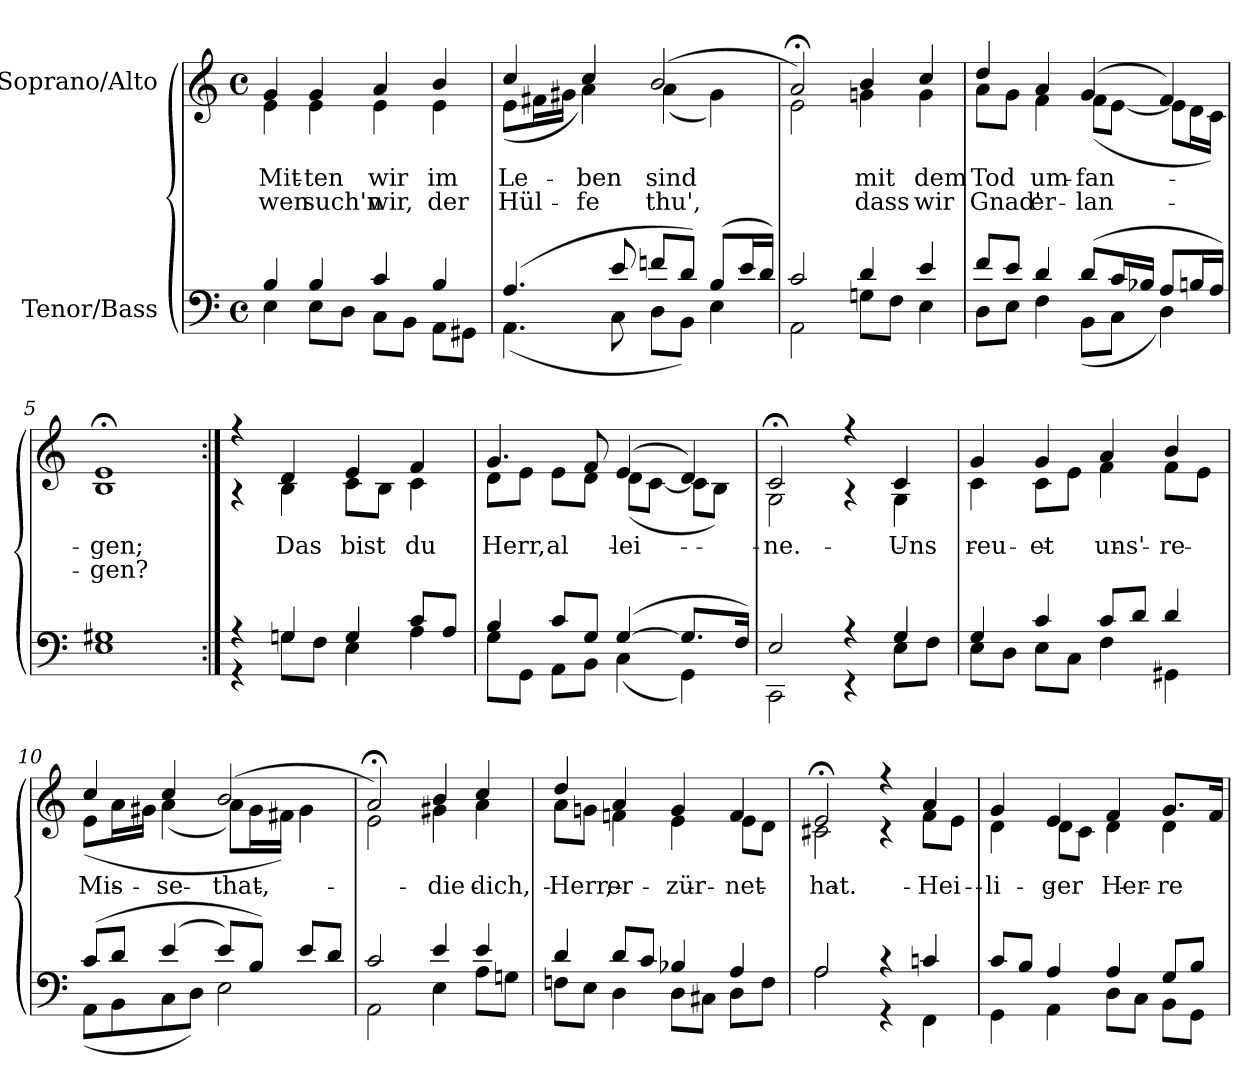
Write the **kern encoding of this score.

**kern	**kern	**text	**text
*part2	*part1	*part1	*part1
*staff2	*staff1	*staff1	*staff1
*I"Tenor/Bass	*I"Soprano/Alto	*	*
*clefF4	*clefG2	*	*
*k[]	*k[]	*	*
*M4/4	*M4/4	*	*
*met(c)	*met(c)	*	*
=1	=1	=1	=1
*^	*	*	*
!	!	!	!LO:LY:b	!LO:LY:b
*	*	*^	*	*
4B/	4E\	4g/	4e\	Mit-	wen
!	!	!	!	!LO:LY:b	!LO:LY:b
4B/	8E\L	4g/	4e\	-ten	such'n
.	8D\J	.	.	.	.
!	!	!	!	!LO:LY:b	!LO:LY:b
4c/	8C\L	4a/	4e\	wir	wir,
.	8BB\J	.	.	.	.
!	!	!	!	!LO:LY:b	!LO:LY:b
4B/	8AA\L	4b/	4e\	im	der
.	8GG#X\J	.	.	.	.
=2	=2	=2	=2	=2	=2
!	!	!	!	!LO:LY:b	!LO:LY:b
(4.A/	(4.AA\	4cc/	(8e\L	Le-	Hül-
.	.	.	16f#X\L	.	.
.	.	.	16g#X\JJ	.	.
!	!	!	!	!LO:LY:b	!LO:LY:b
.	.	4cc/	4a\)	-ben	-fe
8e/	8C\	.	.	.	.
!	!	!	!	!LO:LY:b	!LO:LY:b
8fn/L	8D\L	(2b/	(4a\	sind	thu',
8d/J)	8BB\J)	.	.	.	.
(8B/L	4E\	.	4g#\)	.	.
16e/L	.	.	.	.	.
16d/JJ)	.	.	.	.	.
=3	=3	=3	=3	=3	=3
2c/	2AA\	2a;</)	2e\	.	.
!	!	!	!	!LO:LY:b	!LO:LY:b
4d/	8Gn\L	4b/	4gn\	mit	dass
.	8F\J	.	.	.	.
!	!	!	!	!LO:LY:b	!LO:LY:b
4e/	4E\	4cc/	4g\	dem	wir
=4	=4	=4	=4	=4	=4
!	!	!	!	!LO:LY:b	!LO:LY:b
8f/L	8D\L	4dd/	8a\L	Tod	Gnad'
8e/J	8E\J	.	8g\J	.	.
!	!	!	!	!LO:LY:b	!LO:LY:b
4d/	4F\	4a/	4f\	um-	er-
!	!	!	!	!LO:LY:b	!LO:LY:b
(8d/L	(8BB\L	(4g/	(8f\L	-fan-	-lan-
16c/L	8C\J	.	[8e\J	.	.
16B-X/JJ	.	.	.	.	.
8A/L	4D\)	4f/)	8e\L]	.	.
16Bn/L	.	.	16d\L	.	.
16A/JJ)	.	.	16c\JJ)	.	.
=5	=5	=5	=5	=5	=5
!	!	!	!	!LO:LY:b	!LO:LY:b
1G#X	1E	1e;<	1B	-gen;	-gen?
!!LO:LB:g=z	!!
=6:|!	=6:|!	=6:|!	=6:|!	=6:|!	=6:|!
4r	4r	4r	4r	.	.
!	!	!	!	!LO:LY:b	!
4Gn/	8G\L	4d/	4B\	Das	.
.	8F\J	.	.	.	.
!	!	!	!	!LO:LY:b	!
4G/	4E\	4e/	8c\L	bist	.
.	.	.	8B\J	.	.
!	!	!	!	!LO:LY:b	!
8c/L	4A\	4f/	4c\	du	.
8A/J	.	.	.	.	.
=7	=7	=7	=7	=7	=7
!	!	!	!	!LO:LY:b	!
4B/	8G\L	4.g/	8d\L	Herr,	.
.	8GG\J	.	8e\J	.	.
!	!	!	!	!LO:LY:b	!
8c/L	8AA\L	.	8e\L	al-	.
8G/J	8BB\J	8f/	8d\J	.	.
!	!	!	!	!LO:LY:b	!
([4G/	(4C\	(4e/	(8d\L	-lei-	.
.	.	.	[8c\J	.	.
8.G/L]	4GG\)	4d/)	8c\L]	.	.
.	.	.	8B\J)	.	.
16F/Jk)	.	.	.	.	.
=8	=8	=8	=8	=8	=8
!	!	!	!	!LO:LY:b	!
2E/	2CC\	2c;</	2G\	-ne.	.
4r	4r	4r	4r	.	.
!	!	!	!	!LO:LY:b	!
4G/	8E\L	4c/	4G\	Uns	.
.	8F\J	.	.	.	.
=9	=9	=9	=9	=9	=9
!	!	!	!	!LO:LY:b	!
4G/	8E\L	4g/	4c\	reu-	.
.	8D\J	.	.	.	.
!	!	!	!	!LO:LY:b	!
4c/	8E\L	4g/	8c\L	-et	.
.	8C\J	.	8e\J	.	.
!	!	!	!	!LO:LY:b	!
8c/L	4F\	4a/	4f\	uns'-	.
8d/J	.	.	.	.	.
!	!	!	!	!LO:LY:b	!
4d/	4GG#X\	4b/	8f\L	-re	.
.	.	.	8e\J	.	.
!!LO:LB:g=z	!!
=10	=10	=10	=10	=10	=10
!	!	!	!	!LO:LY:b	!
(8c/L	(8AA\L	4cc/	(8e\L	Mis-	.
8d/J	8BB\	.	16a\L	.	.
.	.	.	16g#X\JJ	.	.
!	!	!	!	!LO:LY:b	!
(4e/	8C\	4cc/	(4a\	-se	.
.	8D\J)	.	.	.	.
!	!	!	!	!LO:LY:b	!
8e/L)	2E\	(2b/	8a\L)	that,	.
8B/J)	.	.	16g#\L	.	.
.	.	.	16f#X\JJ)	.	.
8e/L	.	.	4g#\	.	.
8d/J	.	.	.	.	.
=11	=11	=11	=11	=11	=11
2c/	2AA\	2a;</)	2e\	.	.
!	!	!	!	!LO:LY:b	!
4e/	4E\	4b/	4g#X\	die	.
!	!	!	!	!LO:LY:b	!
4e/	8A\L	4cc/	4a\	dich,	.
.	8Gn\J	.	.	.	.
=12	=12	=12	=12	=12	=12
!	!	!	!	!LO:LY:b	!
4d/	8Fn\L	4dd/	8a\L	Herr,	.
.	8E\J	.	8gn\J	.	.
!	!	!	!	!LO:LY:b	!
8d/L	4D\	4a/	4fn\	er-	.
8c/J	.	.	.	.	.
!	!	!	!	!LO:LY:b	!
4B-X/	8D\L	4g/	4e\	-zür-	.
.	8C#X\J	.	.	.	.
!	!	!	!	!LO:LY:b	!
4A/	8D\L	4f/	8e\L	-net	.
.	8F\J	.	8d\J	.	.
=13	=13	=13	=13	=13	=13
!	!	!	!	!LO:LY:b	!
2A/	2A\	2e;</	2c#X\	hat.	.
4r	4r	4r	4r	.	.
!	!	!	!	!LO:LY:b	!
4cn/	4FF\	4a/	8f\L	Hei-	.
.	.	.	8e\J	.	.
!!LO:LB:g=z	!!
=14	=14	=14	=14	=14	=14
!	!	!	!	!LO:LY:b	!
8c/L	4GG\	4g/	4d\	-li-	.
8B/J	.	.	.	.	.
!	!	!	!	!LO:LY:b	!
4A/	4AA\	4e/	8d\L	-ger	.
.	.	.	8c\J	.	.
!	!	!	!	!LO:LY:b	!
4A/	8D\L	4f/	4d\	Her-	.
.	8C\J	.	.	.	.
!	!	!	!	!LO:LY:b	!
8G/L	8BB\L	8.g/L	4d\	-re	.
8B/J	8GG\J	.	.	.	.
.	.	16f/Jk	.	.	.
*v	*v	*	*	*	*
*	*v	*v	*	*
=	=	=	=
*-	*-	*-	*-
